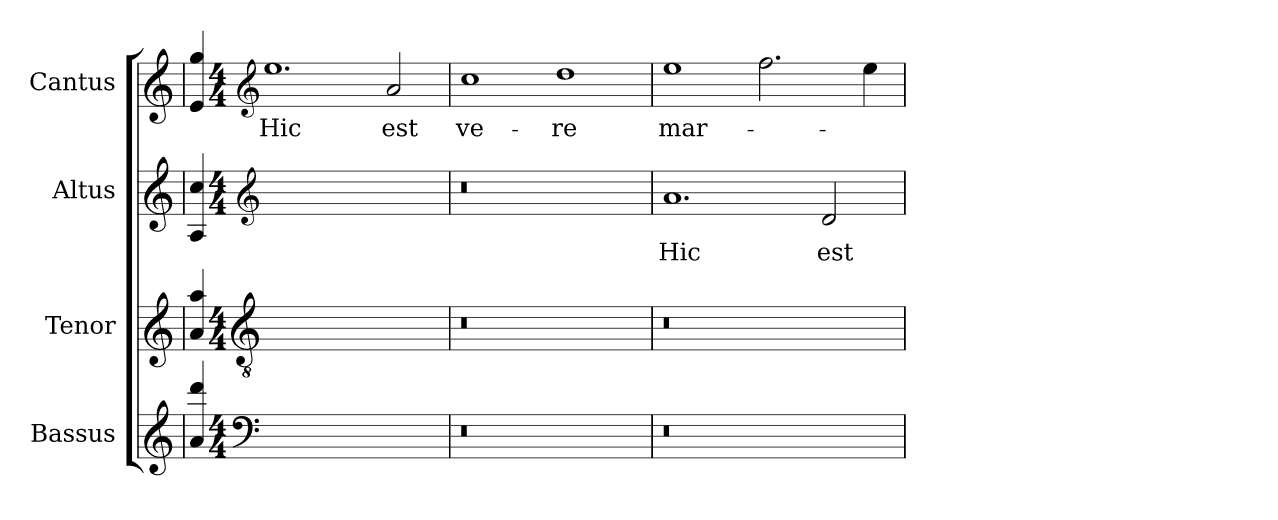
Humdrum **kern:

**kern	**kern	**kern	**text	**kern	**text
*part4	*part3	*part2	*part2	*part1	*part1
*staff4	*staff3	*staff2	*staff2	*staff1	*staff1
*I"Bassus	*I"Tenor	*I"Altus	*	*I"Cantus	*
!!LO:PB:g=z
*stria5	*stria5	*stria5	*	*stria5	*
=1	=1	=1	=1!	=1!	=1!
4ddd/ 4a/	4a/ 4aa/	4cc/ 4A/	.	4gg/ 4e/	.
*clefF4	*clefGv2	*clefG2	*	*clefG2	*
*M4/4	*M4/4	*M4/4	*	*M4/4	*
*met(c)	*met(c)	*met(c)	*	*met(c)	*
!	!	!	!	!	!LO:LY:b:cj
0ryy	0ryy	0ryy	.	1.ee	Hic
!	!	!	!	!	!LO:LY:b:cj
.	.	.	.	2a/	est
=2	=2	=2	=2	=2	=2
!	!	!	!	!	!LO:LY:b:cj
0r	0r	0r	.	1cc	ve-
!	!	!	!	!	!LO:LY:b:cj
.	.	.	.	1dd	-re
=3	=3	=3	=3	=3	=3
!	!	!	!LO:LY:b:cj	!	!LO:LY:b
0r	0r	1.a	Hic	1ee	mar-
.	.	.	.	2.ff\	.
!	!	!	!LO:LY:b:cj	!	!
.	.	2d/	est	.	.
.	.	.	.	4ee\	.
=	=	=	=	=	=
*-	*-	*-	*-	*-	*-
